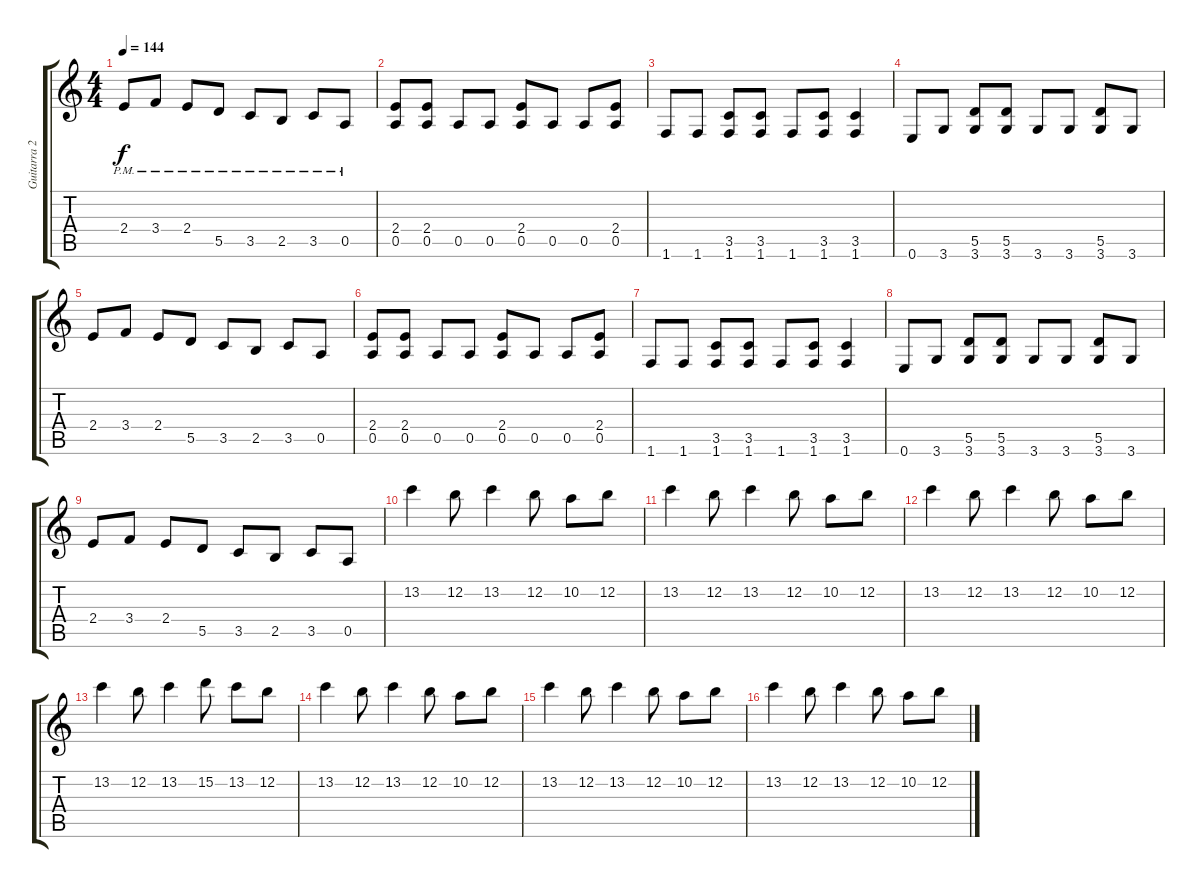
\track ("Guitarra 2" "Guitarra 2") {instrument distortionguitar}
\staff {score tabs}
\tuning (E4 B3 G3 D3 A2 E2) {hide}
\ts (4 4)
\tempo 144
\clef g2
\ks c
2.4{pm}.8{dy f} 3.4{pm}.8 2.4{pm}.8 5.5{pm}.8 3.5{pm}.8 2.5{pm}.8 3.5{pm}.8 0.5{pm}.8 |
(2.4 0.5).8 (2.4 0.5).8 0.5.8 0.5.8 (2.4 0.5).8 0.5.8 0.5.8 (2.4 0.5).8 |
1.6.8 1.6.8 (3.5 1.6).8 (3.5 1.6).8 1.6.8 (3.5 1.6).8 (3.5 1.6).4 |
0.6.8 3.6.8 (5.5 3.6).8 (5.5 3.6).8 3.6.8 3.6.8 (5.5 3.6).8 3.6.8 |
2.4.8 3.4.8 2.4.8 5.5.8 3.5.8 2.5.8 3.5.8 0.5.8 |
(2.4 0.5).8 (2.4 0.5).8 0.5.8 0.5.8 (2.4 0.5).8 0.5.8 0.5.8 (2.4 0.5).8 |
1.6.8 1.6.8 (3.5 1.6).8 (3.5 1.6).8 1.6.8 (3.5 1.6).8 (3.5 1.6).4 |
0.6.8 3.6.8 (5.5 3.6).8 (5.5 3.6).8 3.6.8 3.6.8 (5.5 3.6).8 3.6.8 |
2.4.8 3.4.8 2.4.8 5.5.8 3.5.8 2.5.8 3.5.8 0.5.8 |
13.2.4 12.2.8 13.2.4 12.2.8 10.2.8 12.2.8 |
13.2.4 12.2.8 13.2.4 12.2.8 10.2.8 12.2.8 |
13.2.4 12.2.8 13.2.4 12.2.8 10.2.8 12.2.8 |
13.2.4 12.2.8 13.2.4 15.2.8 13.2.8 12.2.8 |
13.2.4 12.2.8 13.2.4 12.2.8 10.2.8 12.2.8 |
13.2.4 12.2.8 13.2.4 12.2.8 10.2.8 12.2.8 |
13.2.4 12.2.8 13.2.4 12.2.8 10.2.8 12.2.8
